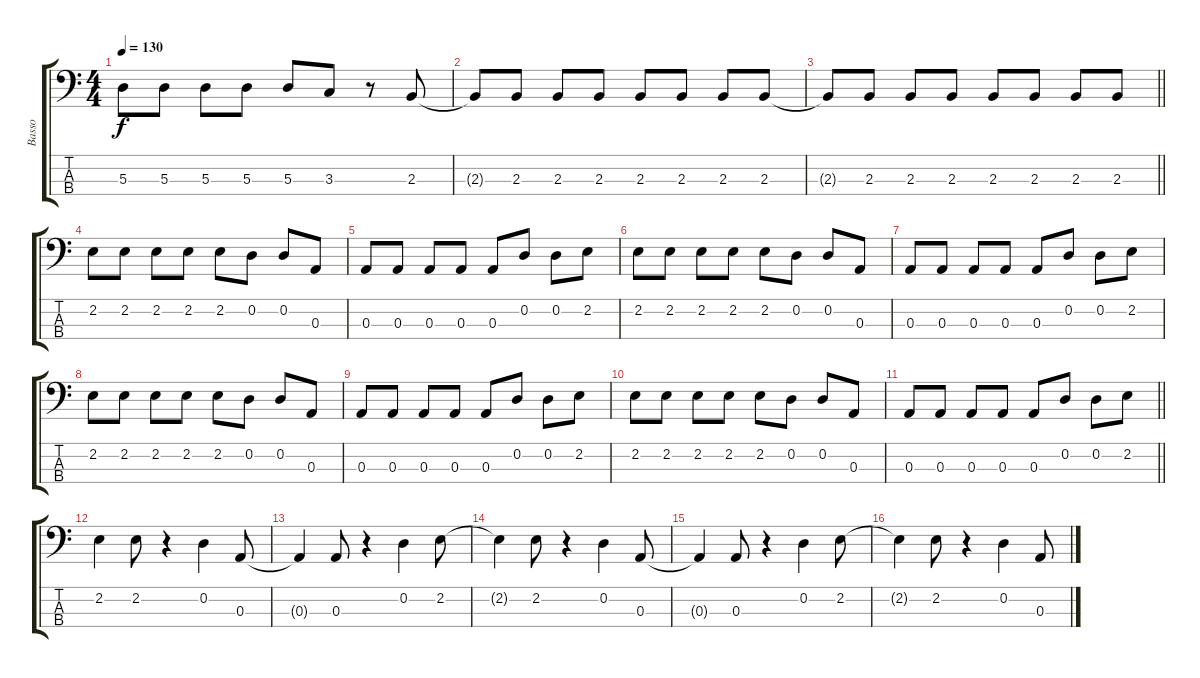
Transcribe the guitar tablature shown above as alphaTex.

\track ("Basso" "Basso") {instrument electricbassfinger}
\staff {score tabs}
\tuning (G2 D2 A1 E1) {hide}
\ts (4 4)
\tempo 130
\clef f4
\ks c
5.3.8{dy f} 5.3.8 5.3.8 5.3.8 5.3.8 3.3.8 r.8 2.3.8 |
2.3{t}.8 2.3.8 2.3.8 2.3.8 2.3.8 2.3.8 2.3.8 2.3.8 |
\barLineRight lightlight
2.3{t}.8 2.3.8 2.3.8 2.3.8 2.3.8 2.3.8 2.3.8 2.3.8 |
2.2.8 2.2.8 2.2.8 2.2.8 2.2.8 0.2.8 0.2.8 0.3.8 |
0.3.8 0.3.8 0.3.8 0.3.8 0.3.8 0.2.8 0.2.8 2.2.8 |
2.2.8 2.2.8 2.2.8 2.2.8 2.2.8 0.2.8 0.2.8 0.3.8 |
0.3.8 0.3.8 0.3.8 0.3.8 0.3.8 0.2.8 0.2.8 2.2.8 |
2.2.8 2.2.8 2.2.8 2.2.8 2.2.8 0.2.8 0.2.8 0.3.8 |
0.3.8 0.3.8 0.3.8 0.3.8 0.3.8 0.2.8 0.2.8 2.2.8 |
2.2.8 2.2.8 2.2.8 2.2.8 2.2.8 0.2.8 0.2.8 0.3.8 |
\barLineRight lightlight
0.3.8 0.3.8 0.3.8 0.3.8 0.3.8 0.2.8 0.2.8 2.2.8 |
2.2.4 2.2.8 r.4 0.2.4 0.3.8 |
0.3{t}.4 0.3.8 r.4 0.2.4 2.2.8 |
2.2{t}.4 2.2.8 r.4 0.2.4 0.3.8 |
0.3{t}.4 0.3.8 r.4 0.2.4 2.2.8 |
2.2{t}.4 2.2.8 r.4 0.2.4 0.3.8
